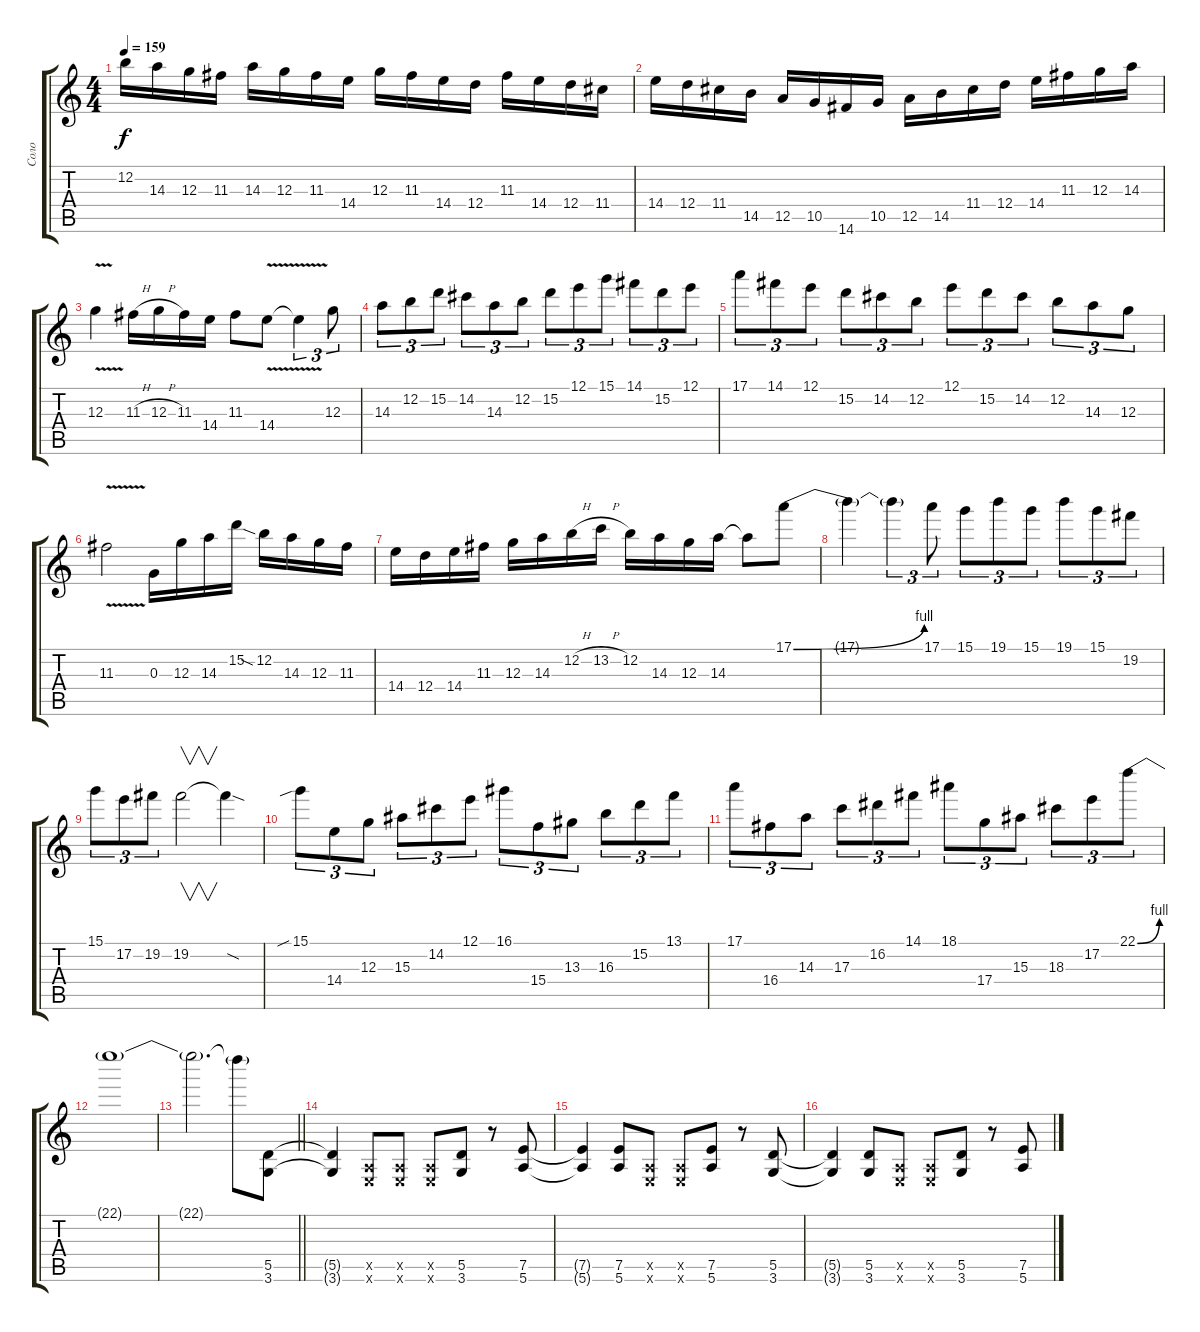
\track ("Соло" "Соло") {instrument distortionguitar}
\staff {score tabs}
\tuning (E4 B3 G3 D3 A2 E2) {hide}
\ts (4 4)
\tempo 159
\clef g2
\ks c
12.2.16{dy f} 14.3.16 12.3.16 11.3.16 14.3.16 12.3.16 11.3.16 14.4.16 12.3.16 11.3.16 14.4.16 12.4.16 11.3.16 14.4.16 12.4.16 11.4.16 |
14.4.16 12.4.16 11.4.16 14.5.16 12.5.16 10.5.16 14.6.16 10.5.16 12.5.16 14.5.16 11.4.16 12.4.16 14.4.16 11.3.16 12.3.16 14.3.16 |
12.3{v}.4 11.3{h}.16 12.3{h}.16 11.3.16 14.4.16 11.3.8 14.4{v}.8 14.4{t}.4{tu (3 2)} 12.3.8{tu (3 2)} |
14.3.8{tu (3 2)} 12.2.8{tu (3 2)} 15.2.8{tu (3 2)} 14.2.8{tu (3 2)} 14.3.8{tu (3 2)} 12.2.8{tu (3 2)} 15.2.8{tu (3 2)} 12.1.8{tu (3 2)} 15.1.8{tu (3 2)} 14.1.8{tu (3 2)} 15.2.8{tu (3 2)} 12.1.8{tu (3 2)} |
17.1.8{tu (3 2)} 14.1.8{tu (3 2)} 12.1.8{tu (3 2)} 15.2.8{tu (3 2)} 14.2.8{tu (3 2)} 12.2.8{tu (3 2)} 12.1.8{tu (3 2)} 15.2.8{tu (3 2)} 14.2.8{tu (3 2)} 12.2.8{tu (3 2)} 14.3.8{tu (3 2)} 12.3.8{tu (3 2)} |
11.3{v}.2 0.3.16 12.3.16 14.3.16 15.2.16 12.2{sia}.16 14.3.16 12.3.16 11.3.16 |
14.4.16 12.4.16 14.4.16 11.3.16 12.3.16 14.3.16 12.2{h}.16 13.2{h}.16 12.2.16 14.3.16 12.3.16 14.3.16 14.3{t}.8 17.1{be (bend 0 0 60 4)}.8 |
17.1{t}.4 17.1{t}.4{tu (3 2)} 17.1.8{tu (3 2)} 15.1.8{tu (3 2)} 19.1.8{tu (3 2)} 15.1.8{tu (3 2)} 19.1.8{tu (3 2)} 15.1.8{tu (3 2)} 19.2.8{tu (3 2)} |
15.1.8{tu (3 2)} 17.2.8{tu (3 2)} 19.2.8{tu (3 2)} 19.2.2{v} 19.2{sod t}.4 |
15.1{sib}.8{tu (3 2)} 14.4.8{tu (3 2)} 12.3.8{tu (3 2)} 15.3.8{tu (3 2)} 14.2.8{tu (3 2)} 12.1.8{tu (3 2)} 16.1.8{tu (3 2)} 15.4.8{tu (3 2)} 13.3.8{tu (3 2)} 16.3.8{tu (3 2)} 15.2.8{tu (3 2)} 13.1.8{tu (3 2)} |
17.1.8{tu (3 2)} 16.4.8{tu (3 2)} 14.3.8{tu (3 2)} 17.3.8{tu (3 2)} 16.2.8{tu (3 2)} 14.1.8{tu (3 2)} 18.1.8{tu (3 2)} 17.4.8{tu (3 2)} 15.3.8{tu (3 2)} 18.3.8{tu (3 2)} 17.2.8{tu (3 2)} 22.1{be (bend 0 0 60 4)}.8{tu (3 2)} |
22.1{t}.1 |
\barLineRight lightlight
22.1{t}.2{d} 22.1{t}.8 (5.5 3.6).8 |
(5.5{t} 3.6{t}).4 (0.5{x} 0.6{x}).8 (0.5{x} 0.6{x}).8 (0.5{x} 0.6{x}).8 (5.5 3.6).8 r.8 (7.5 5.6).8 |
(7.5{t} 5.6{t}).4 (7.5 5.6).8 (0.5{x} 0.6{x}).8 (0.5{x} 0.6{x}).8 (7.5 5.6).8 r.8 (5.5 3.6).8 |
(5.5{t} 3.6{t}).4 (5.5 3.6).8 (0.5{x} 0.6{x}).8 (0.5{x} 0.6{x}).8 (5.5 3.6).8 r.8 (7.5 5.6).8
